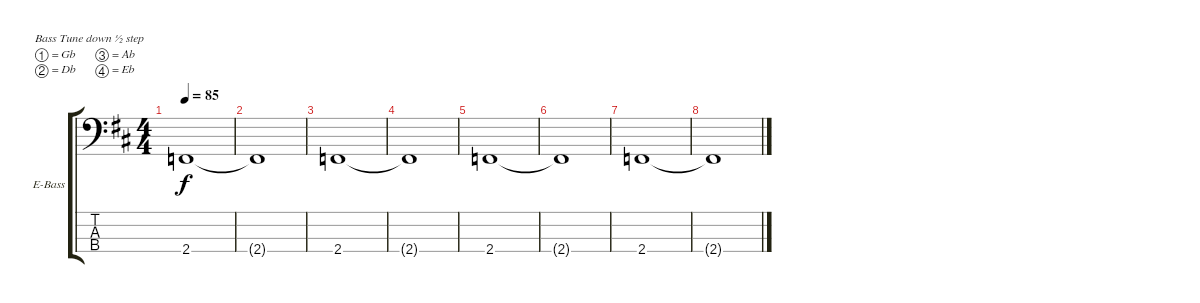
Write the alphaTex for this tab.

\bracketExtendMode groupsimilarinstruments
\firstSystemTrackNameOrientation horizontal
\otherSystemsTrackNameOrientation horizontal
\track ("Bass" "E-Bass") {instrument electricbassfinger}
\staff {score tabs}
\tuning (Gb2 Db2 Ab1 Eb1)
\ts (4 4)
\tempo 85
\clef f4
\ks d
2.4.1{dy f} |
2.4{t}.1 |
2.4.1 |
2.4{t}.1 |
2.4.1 |
2.4{t}.1 |
2.4.1 |
2.4{t}.1
